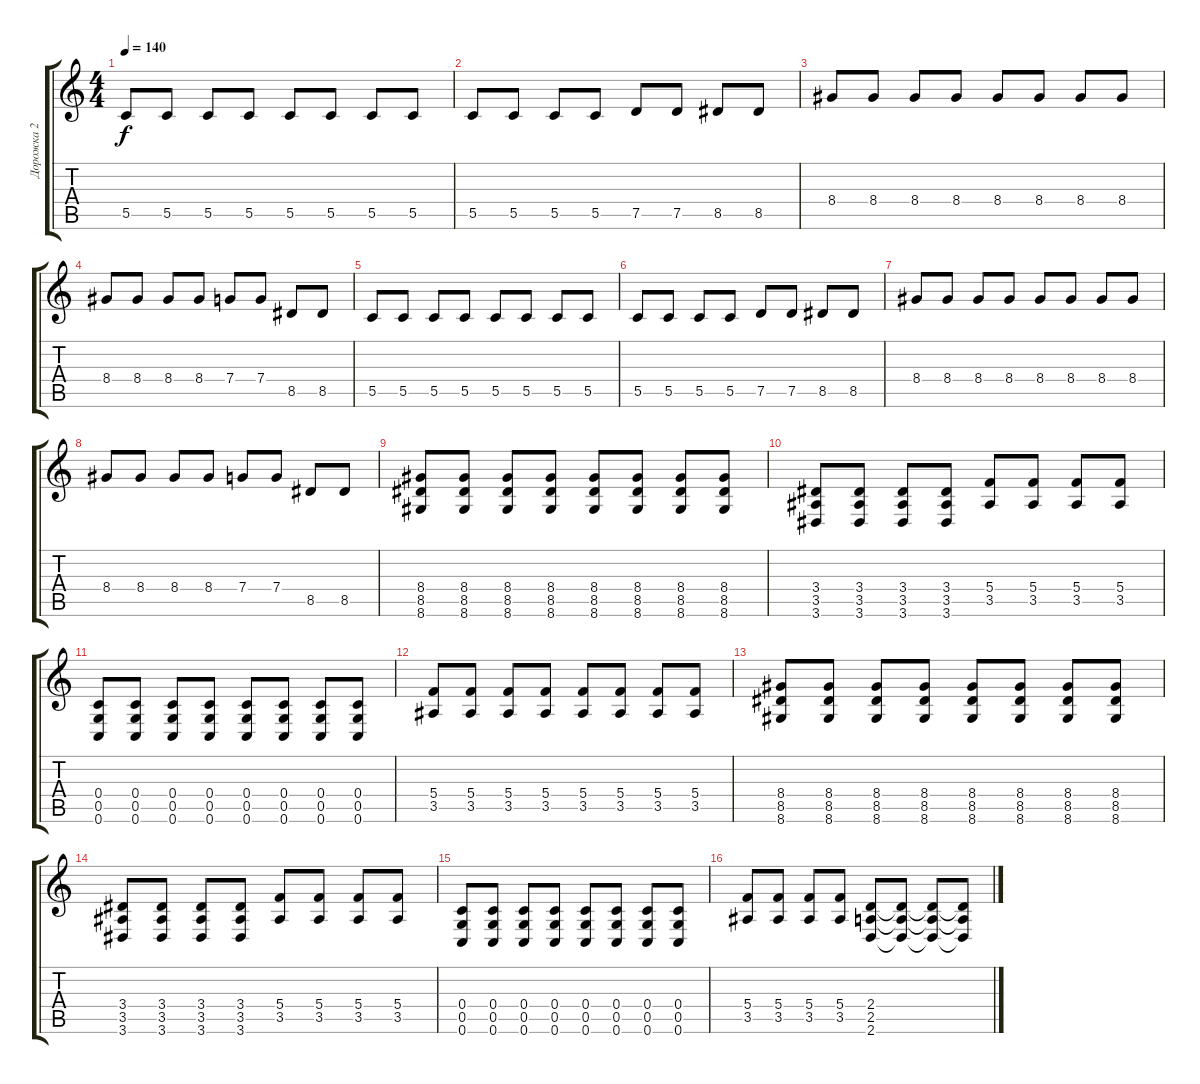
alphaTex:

\track ("Дорожка 2" "Дорожка 2") {instrument acousticguitarsteel}
\staff {score tabs}
\tuning (D4 A3 F3 C3 G2 C2) {hide}
\ts (4 4)
\tempo 140
\clef g2
\ks c
5.5.8{dy f} 5.5.8 5.5.8 5.5.8 5.5.8 5.5.8 5.5.8 5.5.8 |
5.5.8 5.5.8 5.5.8 5.5.8 7.5.8 7.5.8 8.5.8 8.5.8 |
8.4.8 8.4.8 8.4.8 8.4.8 8.4.8 8.4.8 8.4.8 8.4.8 |
8.4.8 8.4.8 8.4.8 8.4.8 7.4.8 7.4.8 8.5.8 8.5.8 |
5.5.8 5.5.8 5.5.8 5.5.8 5.5.8 5.5.8 5.5.8 5.5.8 |
5.5.8 5.5.8 5.5.8 5.5.8 7.5.8 7.5.8 8.5.8 8.5.8 |
8.4.8 8.4.8 8.4.8 8.4.8 8.4.8 8.4.8 8.4.8 8.4.8 |
8.4.8 8.4.8 8.4.8 8.4.8 7.4.8 7.4.8 8.5.8 8.5.8 |
(8.4 8.5 8.6).8 (8.4 8.5 8.6).8 (8.4 8.5 8.6).8 (8.4 8.5 8.6).8 (8.4 8.5 8.6).8 (8.4 8.5 8.6).8 (8.4 8.5 8.6).8 (8.4 8.5 8.6).8 |
(3.4 3.5 3.6).8 (3.4 3.5 3.6).8 (3.4 3.5 3.6).8 (3.4 3.5 3.6).8 (5.4 3.5).8 (5.4 3.5).8 (5.4 3.5).8 (5.4 3.5).8 |
(0.4 0.5 0.6).8 (0.4 0.5 0.6).8 (0.4 0.5 0.6).8 (0.4 0.5 0.6).8 (0.4 0.5 0.6).8 (0.4 0.5 0.6).8 (0.4 0.5 0.6).8 (0.4 0.5 0.6).8 |
(5.4 3.5).8 (5.4 3.5).8 (5.4 3.5).8 (5.4 3.5).8 (5.4 3.5).8 (5.4 3.5).8 (5.4 3.5).8 (5.4 3.5).8 |
(8.4 8.5 8.6).8 (8.4 8.5 8.6).8 (8.4 8.5 8.6).8 (8.4 8.5 8.6).8 (8.4 8.5 8.6).8 (8.4 8.5 8.6).8 (8.4 8.5 8.6).8 (8.4 8.5 8.6).8 |
(3.4 3.5 3.6).8 (3.4 3.5 3.6).8 (3.4 3.5 3.6).8 (3.4 3.5 3.6).8 (5.4 3.5).8 (5.4 3.5).8 (5.4 3.5).8 (5.4 3.5).8 |
(0.4 0.5 0.6).8 (0.4 0.5 0.6).8 (0.4 0.5 0.6).8 (0.4 0.5 0.6).8 (0.4 0.5 0.6).8 (0.4 0.5 0.6).8 (0.4 0.5 0.6).8 (0.4 0.5 0.6).8 |
(5.4 3.5).8 (5.4 3.5).8 (5.4 3.5).8 (5.4 3.5).8 (2.4 2.5 2.6).8 (2.4{t} 2.5{t} 2.6{t}).8 (2.4{t} 2.5{t} 2.6{t}).8 (2.4{t} 2.5{t} 2.6{t}).8
